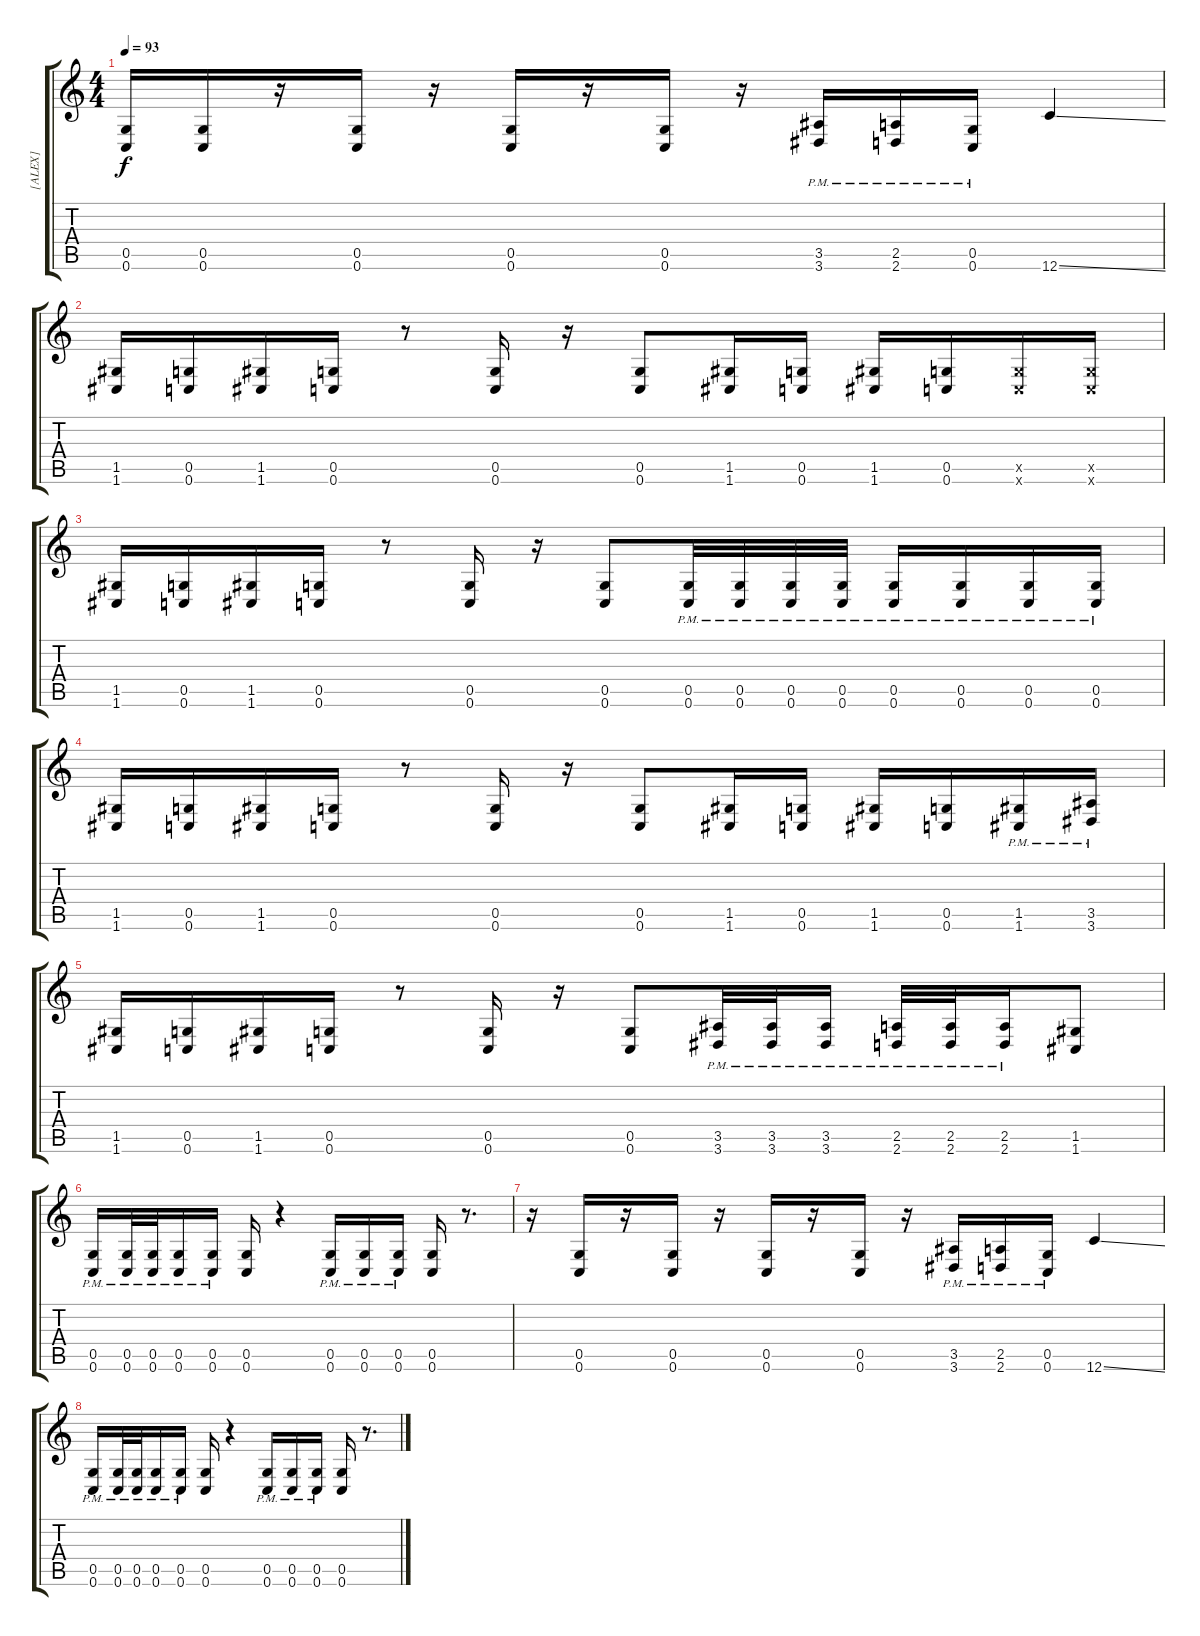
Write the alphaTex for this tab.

\track ("[ALEX]" "[ALEX]") {instrument distortionguitar}
\staff {score tabs}
\tuning (D4 A3 F3 C3 G2 C2) {hide}
\ts (4 4)
\tempo 93
\clef g2
\ks c
(0.5{t} 0.6{t}).16{dy f} (0.5 0.6).16 r.16 (0.5 0.6).16 r.16 (0.5 0.6).16 r.16 (0.5 0.6).16 r.16 (3.5{pm} 3.6{pm}).16 (2.5{pm} 2.6{pm}).16 (0.5{pm} 0.6{pm}).16 12.6{ss}.4 |
(1.5 1.6).16 (0.5 0.6).16 (1.5 1.6).16 (0.5 0.6).16 r.8 (0.5 0.6).16 r.16 (0.5 0.6).8 (1.5 1.6).16 (0.5 0.6).16 (1.5 1.6).16 (0.5 0.6).16 (0.5{x} 0.6{x}).16 (0.5{x} 0.6{x}).16 |
(1.5 1.6).16 (0.5 0.6).16 (1.5 1.6).16 (0.5 0.6).16 r.8 (0.5 0.6).16 r.16 (0.5 0.6).8 (0.5{pm} 0.6{pm}).32 (0.5{pm} 0.6{pm}).32 (0.5{pm} 0.6{pm}).32 (0.5{pm} 0.6{pm}).32 (0.5{pm} 0.6{pm}).16 (0.5{pm} 0.6{pm}).16 (0.5{pm} 0.6{pm}).16 (0.5{pm} 0.6{pm}).16 |
(1.5 1.6).16 (0.5 0.6).16 (1.5 1.6).16 (0.5 0.6).16 r.8 (0.5 0.6).16 r.16 (0.5 0.6).8 (1.5 1.6).16 (0.5 0.6).16 (1.5 1.6).16 (0.5 0.6).16 (1.5{pm} 1.6{pm}).16 (3.5{pm} 3.6{pm}).16 |
(1.5 1.6).16 (0.5 0.6).16 (1.5 1.6).16 (0.5 0.6).16 r.8 (0.5 0.6).16 r.16 (0.5 0.6).8 (3.5{pm} 3.6{pm}).32 (3.5{pm} 3.6{pm}).32 (3.5{pm} 3.6{pm}).16 (2.5{pm} 2.6{pm}).32 (2.5{pm} 2.6{pm}).32 (2.5{pm} 2.6{pm}).16 (1.5 1.6).8 |
(0.5{pm} 0.6{pm}).16 (0.5{pm} 0.6{pm}).32 (0.5{pm} 0.6{pm}).32 (0.5{pm} 0.6{pm}).16 (0.5{pm} 0.6{pm}).16 (0.5 0.6).16 r.4 (0.5{pm} 0.6{pm}).16 (0.5{pm} 0.6{pm}).16 (0.5{pm} 0.6{pm}).16 (0.5 0.6).16 r.8{d} |
r.16 (0.5 0.6).16 r.16 (0.5 0.6).16 r.16 (0.5 0.6).16 r.16 (0.5 0.6).16 r.16 (3.5{pm} 3.6{pm}).16 (2.5{pm} 2.6{pm}).16 (0.5{pm} 0.6{pm}).16 12.6{ss}.4 |
(0.5{pm} 0.6{pm}).16 (0.5{pm} 0.6{pm}).32 (0.5{pm} 0.6{pm}).32 (0.5{pm} 0.6{pm}).16 (0.5{pm} 0.6{pm}).16 (0.5 0.6).16 r.4 (0.5{pm} 0.6{pm}).16 (0.5{pm} 0.6{pm}).16 (0.5{pm} 0.6{pm}).16 (0.5 0.6).16 r.8{d}
